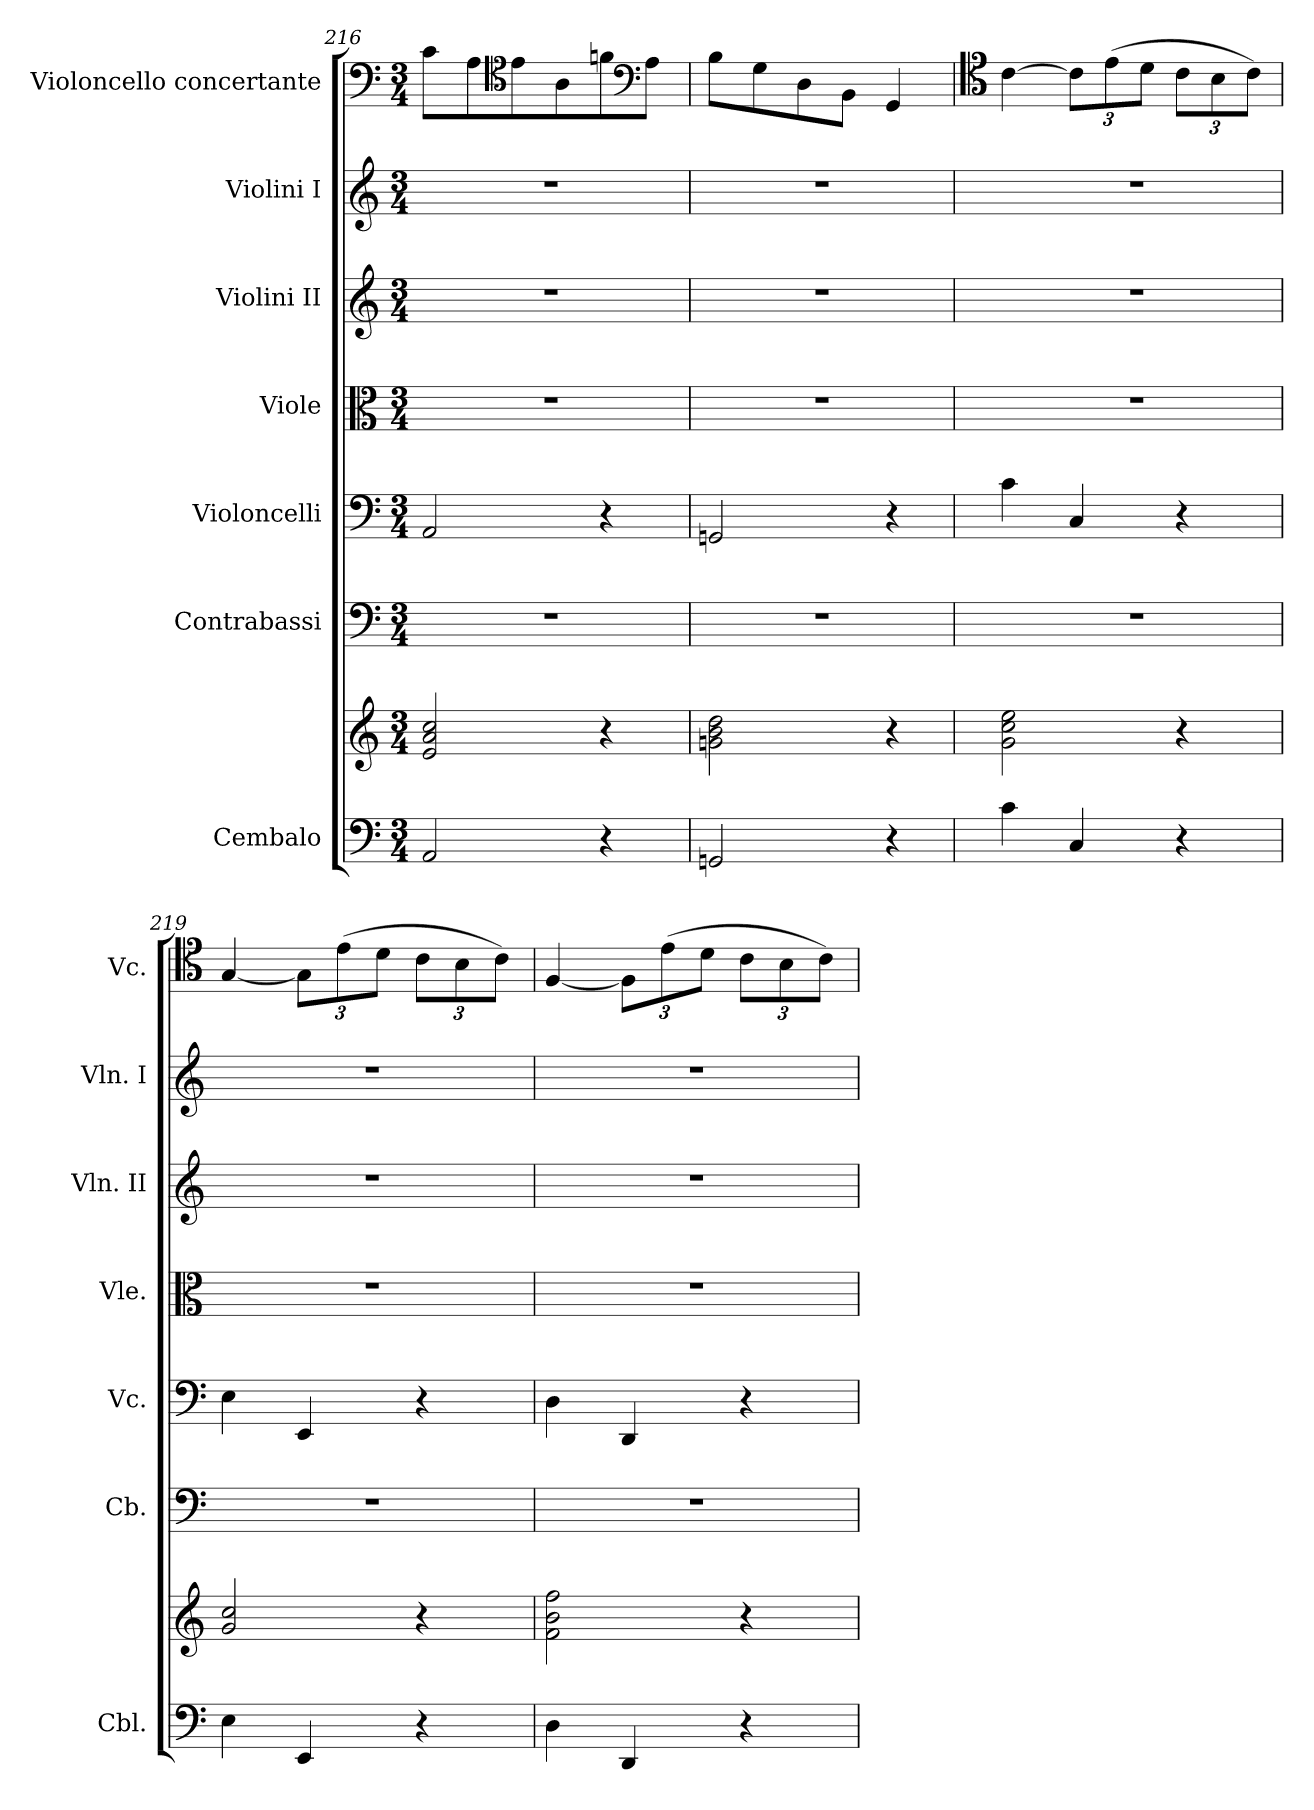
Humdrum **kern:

**kern	**kern	**kern	**kern	**kern	**kern	**kern	**kern
*part7	*part7	*part6	*part5	*part4	*part3	*part2	*part1
*staff8	*staff7	*staff6	*staff5	*staff4	*staff3	*staff2	*staff1
*I"Cembalo	*	*I"Contrabassi	*I"Violoncelli	*I"Viole	*I"Violini II	*I"Violini I	*I"Violoncello  concertante
*I'Cbl.	*	*I'Cb.	*I'Vc.	*I'Vle.	*I'Vln. II	*I'Vln. I	*I'Vc.
*clefF4	*clefG2	*clefF4	*clefF4	*clefC3	*clefG2	*clefG2	*clefF4
*	*	*ITrd7c12	*	*	*	*	*
*k[]	*k[]	*k[]	*k[]	*k[]	*k[]	*k[]	*k[]
*M3/4	*M3/4	*M3/4	*M3/4	*M3/4	*M3/4	*M3/4	*M3/4
=216	=216	=216	=216	=216	=216	=216	=216
2AA/	2e/ 2a/ 2cc/	2.r	2AA/	2.r	2.r	2.r	8c\L
.	.	.	.	.	.	.	8A\
*	*	*	*	*	*	*	*clefC4
.	.	.	.	.	.	.	8e\
.	.	.	.	.	.	.	8A\
4r	4r	.	4r	.	.	.	8fni\
*	*	*	*	*	*	*	*clefF4
.	.	.	.	.	.	.	8A\J
=217	=217	=217	=217	=217	=217	=217	=217
2GGni/	2gn\ 2b\ 2dd\	2.r	2GGni/	2.r	2.r	2.r	8B\L
.	.	.	.	.	.	.	8G\
.	.	.	.	.	.	.	8D\
.	.	.	.	.	.	.	8BB\J
4r	4r	.	4r	.	.	.	4GG/
!!LO:PB:g=z
=218	=218	=218	=218	=218	=218	=218	=218
*	*	*	*	*	*	*	*clefC4
4c\	2g\ 2cc\ 2ee\	2.r	4c\	2.r	2.r	2.r	[4c\
*	*	*	*	*	*	*	*Xbrackettup
4C/	.	.	4C/	.	.	.	12c\L]
.	.	.	.	.	.	.	(>12e\
.	.	.	.	.	.	.	12d\J
4r	4r	.	4r	.	.	.	12c\L
.	.	.	.	.	.	.	12B\
.	.	.	.	.	.	.	12c\J)
=219	=219	=219	=219	=219	=219	=219	=219
4E\	2g/ 2cc/	2.r	4E\	2.r	2.r	2.r	[4G/
4EE/	.	.	4EE/	.	.	.	12G\L]
.	.	.	.	.	.	.	(>12e\
.	.	.	.	.	.	.	12d\J
4r	4r	.	4r	.	.	.	12c\L
.	.	.	.	.	.	.	12B\
.	.	.	.	.	.	.	12c\J)
=220	=220	=220	=220	=220	=220	=220	=220
4D\	2f\ 2b\ 2ff\	2.r	4D\	2.r	2.r	2.r	[4F/
4DD/	.	.	4DD/	.	.	.	12F\L]
.	.	.	.	.	.	.	(>12e\
.	.	.	.	.	.	.	12d\J
4r	4r	.	4r	.	.	.	12c\L
.	.	.	.	.	.	.	12B\
.	.	.	.	.	.	.	12c\J)
=	=	=	=	=	=	=	=
*-	*-	*-	*-	*-	*-	*-	*-
